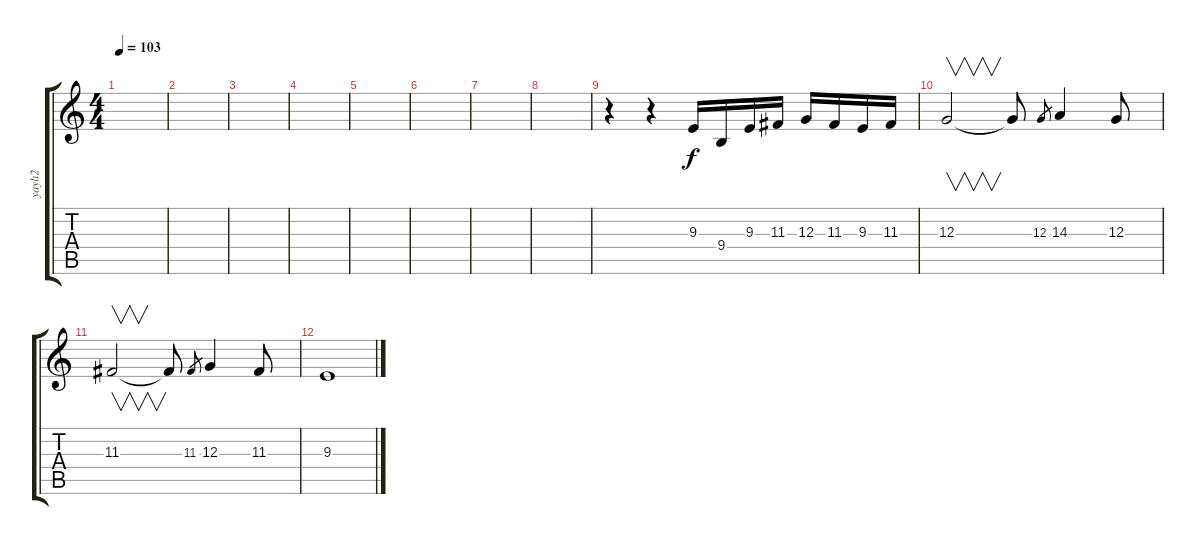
\track ("yaylı2" "yaylı2") {instrument violin}
\staff {score tabs}
\tuning (E4 B3 G3 D3 A2 E2) {hide}
\ts (4 4)
\tempo 103
\clef g2
\ks c
|
|
|
|
|
|
|
|
r.4 r.4 9.3.16 9.4.16 9.3.16 11.3.16 12.3.16 11.3.16 9.3.16 11.3.16 |
12.3.2{v} 12.3{t}.8 12.3.8{gr} 14.3.4 12.3.8 |
11.3.2{v} 11.3{t}.8 11.3.8{gr} 12.3.4 11.3.8 |
9.3.1
